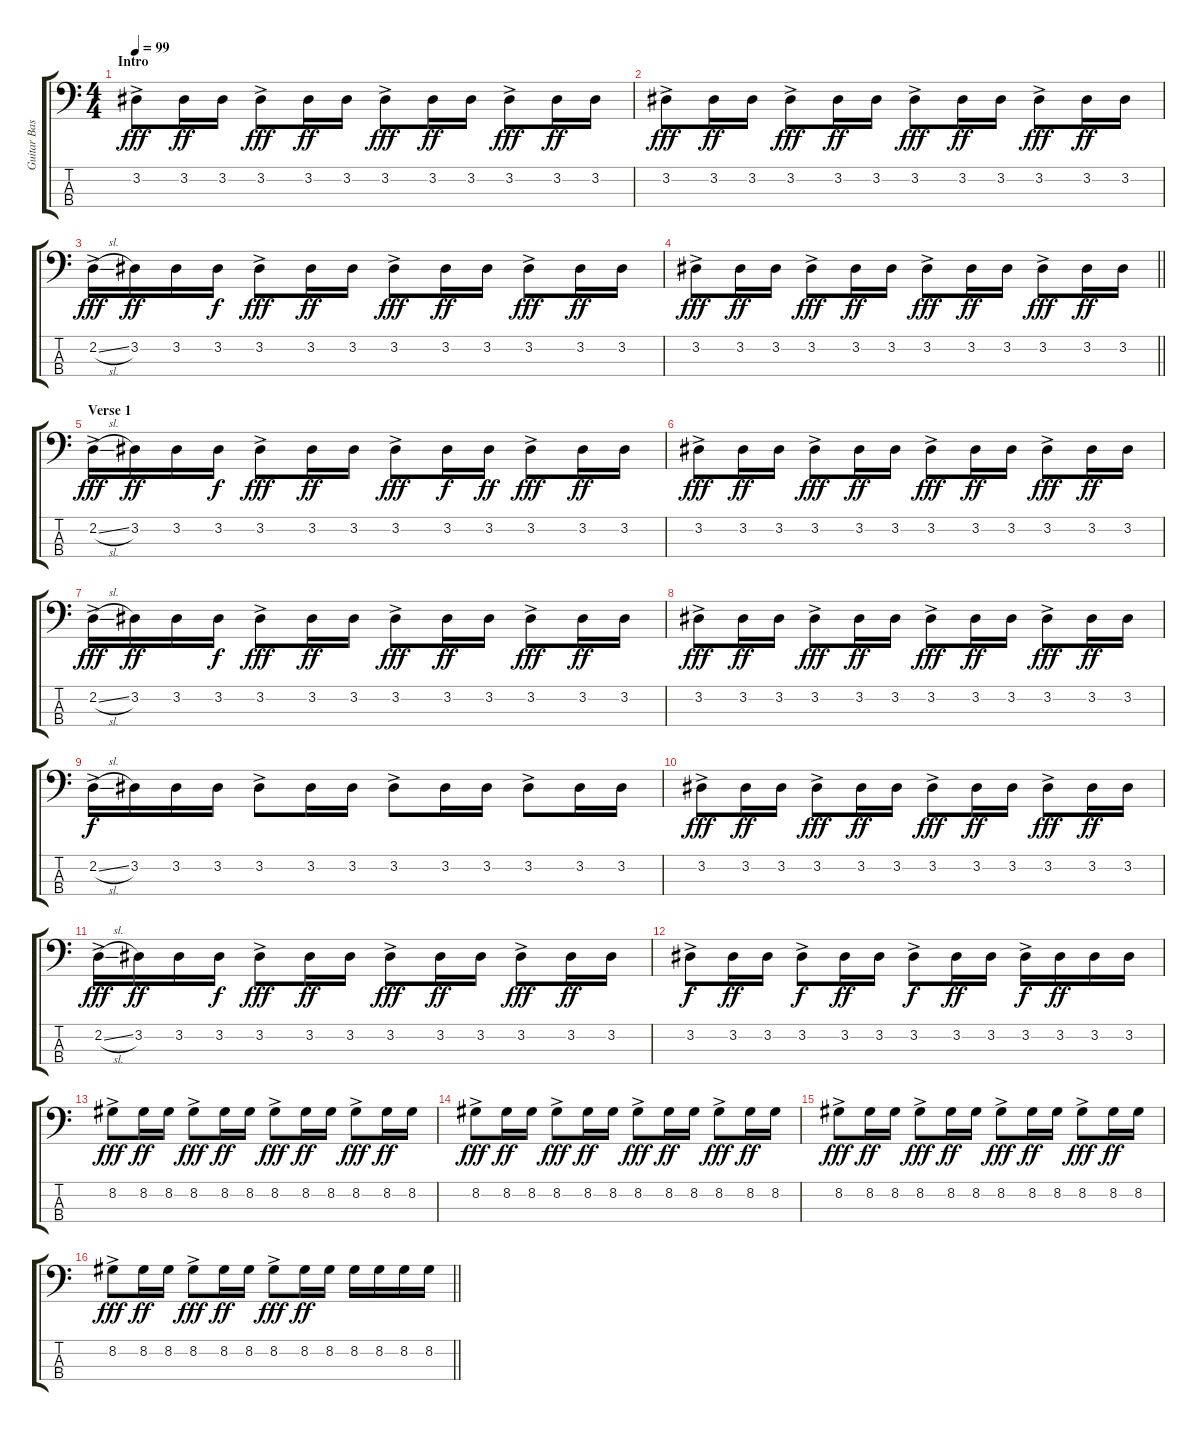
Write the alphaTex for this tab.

\track ("Guitar Bass 1" "Guitar Bas") {instrument electricbassfinger}
\staff {score tabs}
\tuning (F2 C2 G1 D1) {hide}
\ts (4 4)
\section ("" "Intro")
\tempo 99
\clef f4
\ks c
3.2{ac}.8{dy fff instrument electricbassfinger} 3.2.16{dy ff} 3.2.16 3.2{ac}.8{dy fff} 3.2.16{dy ff} 3.2.16 3.2{ac}.8{dy fff} 3.2.16{dy ff} 3.2.16 3.2{ac}.8{dy fff} 3.2.16{dy ff} 3.2.16 |
3.2{ac}.8{dy fff} 3.2.16{dy ff} 3.2.16 3.2{ac}.8{dy fff} 3.2.16{dy ff} 3.2.16 3.2{ac}.8{dy fff} 3.2.16{dy ff} 3.2.16 3.2{ac}.8{dy fff} 3.2.16{dy ff} 3.2.16 |
2.2{sl ac}.16{dy fff} 3.2.16{dy ff} 3.2.16 3.2.16{dy f} 3.2{ac}.8{dy fff} 3.2.16{dy ff} 3.2.16 3.2{ac}.8{dy fff} 3.2.16{dy ff} 3.2.16 3.2{ac}.8{dy fff} 3.2.16{dy ff} 3.2.16 |
\barLineRight lightlight
3.2{ac}.8{dy fff} 3.2.16{dy ff} 3.2.16 3.2{ac}.8{dy fff} 3.2.16{dy ff} 3.2.16 3.2{ac}.8{dy fff} 3.2.16{dy ff} 3.2.16 3.2{ac}.8{dy fff} 3.2.16{dy ff} 3.2.16 |
\section ("" "Verse 1")
2.2{sl ac}.16{dy fff} 3.2.16{dy ff} 3.2.16 3.2.16{dy f} 3.2{ac}.8{dy fff} 3.2.16{dy ff} 3.2.16 3.2{ac}.8{dy fff} 3.2.16{dy f} 3.2.16{dy ff} 3.2{ac}.8{dy fff} 3.2.16{dy ff} 3.2.16 |
3.2{ac}.8{dy fff} 3.2.16{dy ff} 3.2.16 3.2{ac}.8{dy fff} 3.2.16{dy ff} 3.2.16 3.2{ac}.8{dy fff} 3.2.16{dy ff} 3.2.16 3.2{ac}.8{dy fff} 3.2.16{dy ff} 3.2.16 |
2.2{sl ac}.16{dy fff} 3.2.16{dy ff} 3.2.16 3.2.16{dy f} 3.2{ac}.8{dy fff} 3.2.16{dy ff} 3.2.16 3.2{ac}.8{dy fff} 3.2.16{dy ff} 3.2.16 3.2{ac}.8{dy fff} 3.2.16{dy ff} 3.2.16 |
3.2{ac}.8{dy fff} 3.2.16{dy ff} 3.2.16 3.2{ac}.8{dy fff} 3.2.16{dy ff} 3.2.16 3.2{ac}.8{dy fff} 3.2.16{dy ff} 3.2.16 3.2{ac}.8{dy fff} 3.2.16{dy ff} 3.2.16 |
2.2{sl ac}.16{dy f} 3.2.16 3.2.16 3.2.16 3.2{ac}.8 3.2.16 3.2.16 3.2{ac}.8 3.2.16 3.2.16 3.2{ac}.8 3.2.16 3.2.16 |
3.2{ac}.8{dy fff} 3.2.16{dy ff} 3.2.16 3.2{ac}.8{dy fff} 3.2.16{dy ff} 3.2.16 3.2{ac}.8{dy fff} 3.2.16{dy ff} 3.2.16 3.2{ac}.8{dy fff} 3.2.16{dy ff} 3.2.16 |
2.2{sl ac}.16{dy fff} 3.2.16{dy ff} 3.2.16 3.2.16{dy f} 3.2{ac}.8{dy fff} 3.2.16{dy ff} 3.2.16 3.2{ac}.8{dy fff} 3.2.16{dy ff} 3.2.16 3.2{ac}.8{dy fff} 3.2.16{dy ff} 3.2.16 |
3.2{ac}.8{dy f} 3.2.16{dy ff} 3.2.16 3.2{ac}.8{dy f} 3.2.16{dy ff} 3.2.16 3.2{ac}.8{dy f} 3.2.16{dy ff} 3.2.16 3.2{ac}.16{dy f} 3.2.16{dy ff} 3.2.16 3.2.16 |
8.2{ac}.8{dy fff} 8.2.16{dy ff} 8.2.16 8.2{ac}.8{dy fff} 8.2.16{dy ff} 8.2.16 8.2{ac}.8{dy fff} 8.2.16{dy ff} 8.2.16 8.2{ac}.8{dy fff} 8.2.16{dy ff} 8.2.16 |
8.2{ac}.8{dy fff} 8.2.16{dy ff} 8.2.16 8.2{ac}.8{dy fff} 8.2.16{dy ff} 8.2.16 8.2{ac}.8{dy fff} 8.2.16{dy ff} 8.2.16 8.2{ac}.8{dy fff} 8.2.16{dy ff} 8.2.16 |
8.2{ac}.8{dy fff} 8.2.16{dy ff} 8.2.16 8.2{ac}.8{dy fff} 8.2.16{dy ff} 8.2.16 8.2{ac}.8{dy fff} 8.2.16{dy ff} 8.2.16 8.2{ac}.8{dy fff} 8.2.16{dy ff} 8.2.16 |
\barLineRight lightlight
8.2{ac}.8{dy fff} 8.2.16{dy ff} 8.2.16 8.2{ac}.8{dy fff} 8.2.16{dy ff} 8.2.16 8.2{ac}.8{dy fff} 8.2.16{dy ff} 8.2.16 8.2.16 8.2.16 8.2.16 8.2.16
